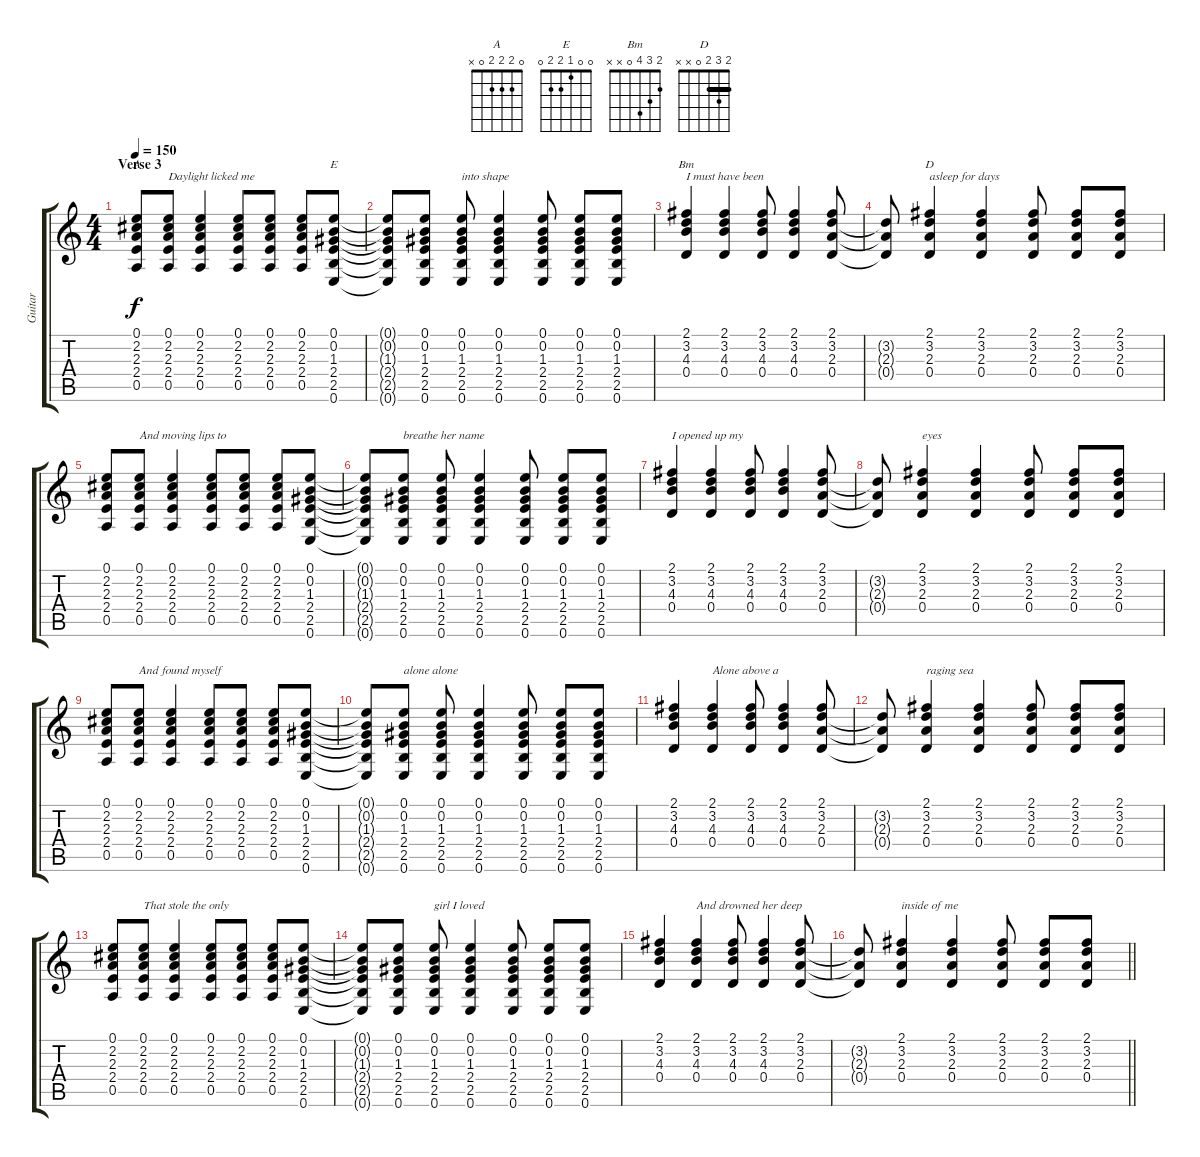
\track ("Guitar" "Guitar") {instrument acousticguitarsteel}
\staff {score tabs}
\tuning (E4 B3 G3 D3 A2 E2) {hide}
\chord ("A" 0 2 2 2 0 x)
\chord ("E" 0 0 1 2 2 0)
\chord ("Bm" 2 3 4 0 x x)
\chord ("D" 2 3 2 0 x x) {barre 2}
\ts (4 4)
\section ("" "Verse 3")
\tempo 150
\clef g2
\ks c
(0.1 2.2 2.3 2.4 0.5).8{ch "A" dy f} (0.1 2.2 2.3 2.4 0.5).8{txt "Daylight licked me"} (0.1 2.2 2.3 2.4 0.5).4 (0.1 2.2 2.3 2.4 0.5).8 (0.1 2.2 2.3 2.4 0.5).8 (0.1 2.2 2.3 2.4 0.5).8 (0.1 0.2 1.3 2.4 2.5 0.6).8{ch "E"} |
(0.1{t} 0.2{t} 1.3{t} 2.4{t} 2.5{t} 0.6{t}).8 (0.1 0.2 1.3 2.4 2.5 0.6).8 (0.1 0.2 1.3 2.4 2.5 0.6).8{txt "into shape"} (0.1 0.2 1.3 2.4 2.5 0.6).4 (0.1 0.2 1.3 2.4 2.5 0.6).8 (0.1 0.2 1.3 2.4 2.5 0.6).8 (0.1 0.2 1.3 2.4 2.5 0.6).8 |
(2.1 3.2 4.3 0.4).4{ch "Bm" txt "I must have been"} (2.1 3.2 4.3 0.4).4 (2.1 3.2 4.3 0.4).8 (2.1 3.2 4.3 0.4).4 (2.1 3.2 2.3 0.4).8 |
(3.2{t} 2.3{t} 0.4{t}).8 (2.1 3.2 2.3 0.4).4{ch "D" txt "asleep for days"} (2.1 3.2 2.3 0.4).4 (2.1 3.2 2.3 0.4).8 (2.1 3.2 2.3 0.4).8 (2.1 3.2 2.3 0.4).8 |
(0.1 2.2 2.3 2.4 0.5).8 (0.1 2.2 2.3 2.4 0.5).8{txt "And moving lips to"} (0.1 2.2 2.3 2.4 0.5).4 (0.1 2.2 2.3 2.4 0.5).8 (0.1 2.2 2.3 2.4 0.5).8 (0.1 2.2 2.3 2.4 0.5).8 (0.1 0.2 1.3 2.4 2.5 0.6).8 |
(0.1{t} 0.2{t} 1.3{t} 2.4{t} 2.5{t} 0.6{t}).8 (0.1 0.2 1.3 2.4 2.5 0.6).8{txt "breathe her name"} (0.1 0.2 1.3 2.4 2.5 0.6).8 (0.1 0.2 1.3 2.4 2.5 0.6).4 (0.1 0.2 1.3 2.4 2.5 0.6).8 (0.1 0.2 1.3 2.4 2.5 0.6).8 (0.1 0.2 1.3 2.4 2.5 0.6).8 |
(2.1 3.2 4.3 0.4).4{txt "I opened up my"} (2.1 3.2 4.3 0.4).4 (2.1 3.2 4.3 0.4).8 (2.1 3.2 4.3 0.4).4 (2.1 3.2 2.3 0.4).8 |
(3.2{t} 2.3{t} 0.4{t}).8 (2.1 3.2 2.3 0.4).4{txt "eyes"} (2.1 3.2 2.3 0.4).4 (2.1 3.2 2.3 0.4).8 (2.1 3.2 2.3 0.4).8 (2.1 3.2 2.3 0.4).8 |
(0.1 2.2 2.3 2.4 0.5).8 (0.1 2.2 2.3 2.4 0.5).8{txt "And found myself"} (0.1 2.2 2.3 2.4 0.5).4 (0.1 2.2 2.3 2.4 0.5).8 (0.1 2.2 2.3 2.4 0.5).8 (0.1 2.2 2.3 2.4 0.5).8 (0.1 0.2 1.3 2.4 2.5 0.6).8 |
(0.1{t} 0.2{t} 1.3{t} 2.4{t} 2.5{t} 0.6{t}).8 (0.1 0.2 1.3 2.4 2.5 0.6).8{txt "alone alone"} (0.1 0.2 1.3 2.4 2.5 0.6).8 (0.1 0.2 1.3 2.4 2.5 0.6).4 (0.1 0.2 1.3 2.4 2.5 0.6).8 (0.1 0.2 1.3 2.4 2.5 0.6).8 (0.1 0.2 1.3 2.4 2.5 0.6).8 |
(2.1 3.2 4.3 0.4).4 (2.1 3.2 4.3 0.4).4{txt "Alone above a"} (2.1 3.2 4.3 0.4).8 (2.1 3.2 4.3 0.4).4 (2.1 3.2 2.3 0.4).8 |
(3.2{t} 2.3{t} 0.4{t}).8 (2.1 3.2 2.3 0.4).4{txt "raging sea"} (2.1 3.2 2.3 0.4).4 (2.1 3.2 2.3 0.4).8 (2.1 3.2 2.3 0.4).8 (2.1 3.2 2.3 0.4).8 |
(0.1 2.2 2.3 2.4 0.5).8 (0.1 2.2 2.3 2.4 0.5).8{txt "That stole the only"} (0.1 2.2 2.3 2.4 0.5).4 (0.1 2.2 2.3 2.4 0.5).8 (0.1 2.2 2.3 2.4 0.5).8 (0.1 2.2 2.3 2.4 0.5).8 (0.1 0.2 1.3 2.4 2.5 0.6).8 |
(0.1{t} 0.2{t} 1.3{t} 2.4{t} 2.5{t} 0.6{t}).8 (0.1 0.2 1.3 2.4 2.5 0.6).8 (0.1 0.2 1.3 2.4 2.5 0.6).8{txt "girl I loved"} (0.1 0.2 1.3 2.4 2.5 0.6).4 (0.1 0.2 1.3 2.4 2.5 0.6).8 (0.1 0.2 1.3 2.4 2.5 0.6).8 (0.1 0.2 1.3 2.4 2.5 0.6).8 |
(2.1 3.2 4.3 0.4).4 (2.1 3.2 4.3 0.4).4{txt "And drowned her deep"} (2.1 3.2 4.3 0.4).8 (2.1 3.2 4.3 0.4).4 (2.1 3.2 2.3 0.4).8 |
\barLineRight lightlight
(3.2{t} 2.3{t} 0.4{t}).8 (2.1 3.2 2.3 0.4).4{txt "inside of me"} (2.1 3.2 2.3 0.4).4 (2.1 3.2 2.3 0.4).8 (2.1 3.2 2.3 0.4).8 (2.1 3.2 2.3 0.4).8
